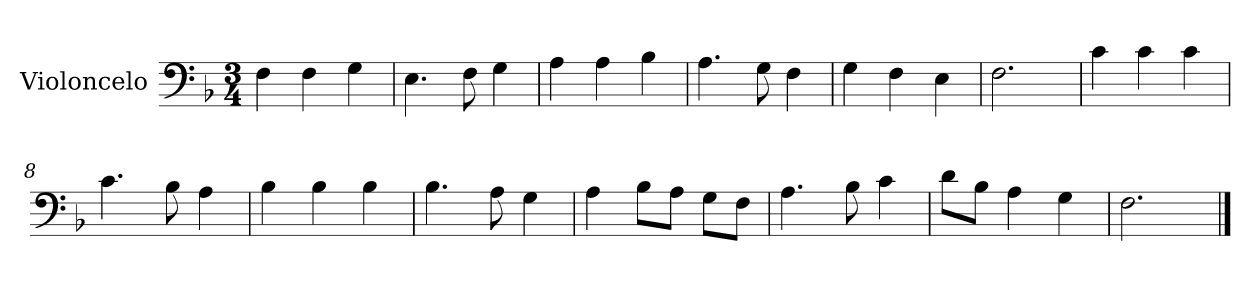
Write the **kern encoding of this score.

**kern
*part1
*staff1
*I"Violoncelo
*I'Vc.
*clefF4
*k[b-]
*M3/4
*MM95
=1
4F\
4F\
4G\
=2
4.E\
8F\
4G\
=3
4A\
4A\
4B-\
=4
4.A\
8G\
4F\
!!LO:LB:g=z
=5
4G\
4F\
4E\
=6
2.F\
=7
4c\
4c\
4c\
=8
4.c\
8B-\
4A\
!!LO:LB:g=z
=9
4B-\
4B-\
4B-\
=10
4.B-\
8A\
4G\
=11
4A\
8B-\L
8A\J
8G\L
8F\J
!!LO:LB:g=z
=12
4.A\
8B-\
4c\
=13
8d\L
8B-\J
4A\
4G\
=14
2.F\
==
*-
